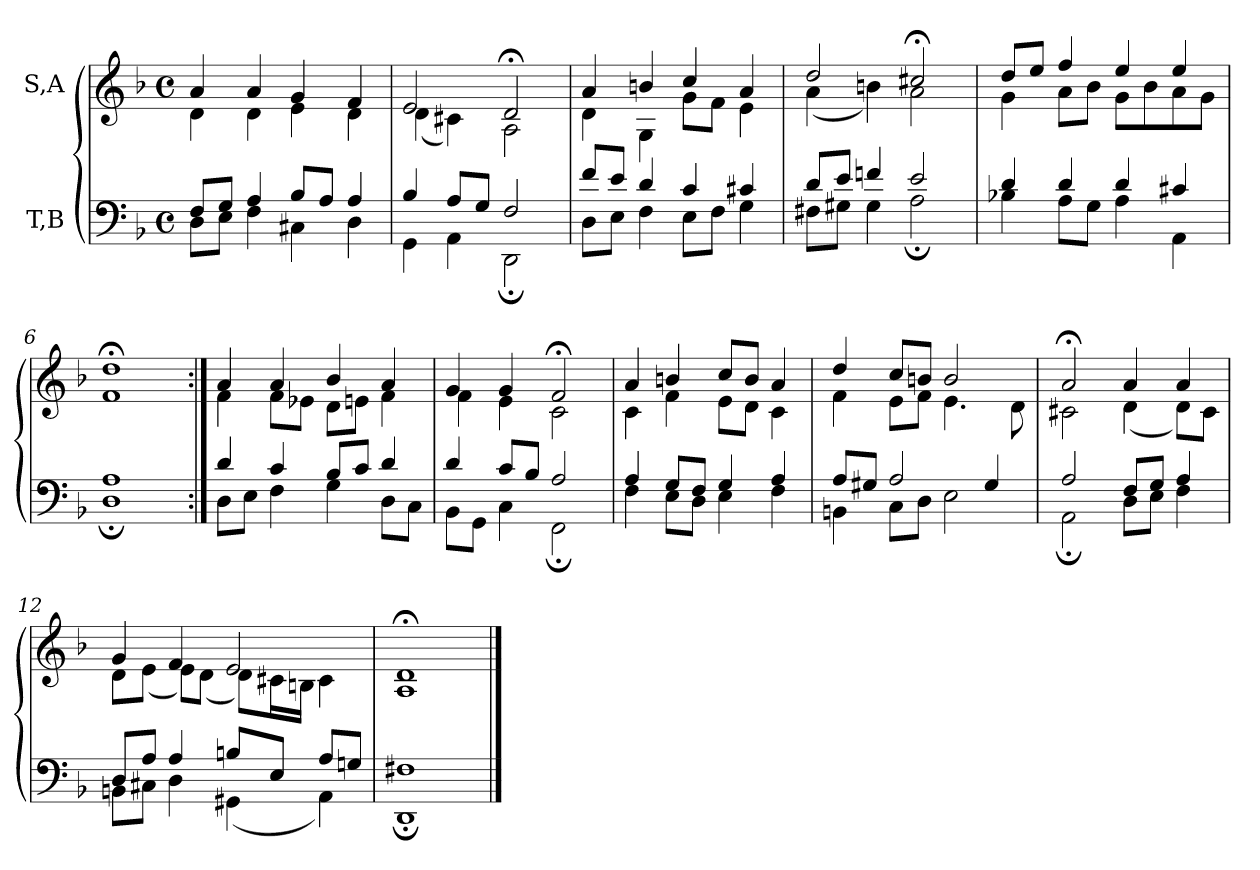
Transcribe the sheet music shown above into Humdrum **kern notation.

**kern	**kern
*part2	*part1
*staff2	*staff1
*I"T,B	*I"S,A
*clefF4	*clefG2
*k[b-]	*k[b-]
*M4/4	*M4/4
*met(c)	*met(c)
=1	=1
*^	*^
8FL	8DL	4a	4d
8GJ	8EJ	.	.
4A	4F	4a	4d
8B-L	4C#X	4g	4e
8AJ	.	.	.
4A	4D	4f	4d
=2	=2	=2	=2
4B-	4GG	2e	(<4d
8AL	4AA	.	4c#X)
8GJ	.	.	.
2F	2DD;	2d;<	2A
=3	=3	=3	=3
8fL	8DL	4a	4d
8eJ	8EJ	.	.
4d	4F	4bn	4G
4c	8EL	4cc	8gL
.	8FJ	.	8fJ
4c#X	4G	4a	4e
=4	=4	=4	=4
8dL	8F#XL	2dd	(<4a
8eJ	8G#XJ	.	.
4fn	4G#	.	4bn)
2e	2A;	2cc#X;<	2a
=5	=5	=5	=5
4d	4B-X	8ddL	4g
.	.	8eeJ	.
4d	8AL	4ff	8aL
.	8GJ	.	8b-J
4d	4A	4ee	8gL
.	.	.	8b-
4c#X	4AA	4ee	8a
.	.	.	8gJ
=6	=6	=6	=6
1A	1D;	1dd;<	1f
=7:|!	=7:|!	=7:|!	=7:|!
4d	8DL	4a	4f
.	8EJ	.	.
4c	4F	4a	8fL
.	.	.	8e-XJ
8B-L	4G	4b-	8dL
8cJ	.	.	8enJ
4d	8DL	4a	4f
.	8CJ	.	.
=8	=8	=8	=8
4d	8BB-L	4g	4f
.	8GGJ	.	.
8cL	4C	4g	4e
8B-J	.	.	.
2A	2FF;	2f;<	2c
=9	=9	=9	=9
4A	4F	4a	4c
8GL	8EL	4bn	4f
8FJ	8DJ	.	.
4G	4E	8ccL	8eL
.	.	8bJ	8dJ
4A	4F	4a	4c
=10	=10	=10	=10
8AL	4BBn	4dd	4f
8G#XJ	.	.	.
2A	8CL	8ccL	8eL
.	8DJ	8bnJ	8fJ
.	2E	2b	4.e
4G#	.	.	.
.	.	.	8d
=11	=11	=11	=11
2A	2AA;	2a;<	2c#X
8FL	8DL	4a	(<4d
8GJ	8EJ	.	.
4A	4F	4a	8dL)
.	.	.	8c#J
=12	=12	=12	=12
8DL	8BBnL	4g	8dL
8AJ	8C#XJ	.	(<8eJ
4A	4D	4f	8eL)
.	.	.	(<8dJ
8BnL	(<4GG#X	2e	8dL)
8EJ	.	.	16c#XL
.	.	.	16BnJJ
8AL	4AA)	.	4c#
8GnJ	.	.	.
=13	=13	=13	=13
1F#X	1DD;	1d;<	1A
*v	*v	*	*
*	*v	*v
==	==
*-	*-
